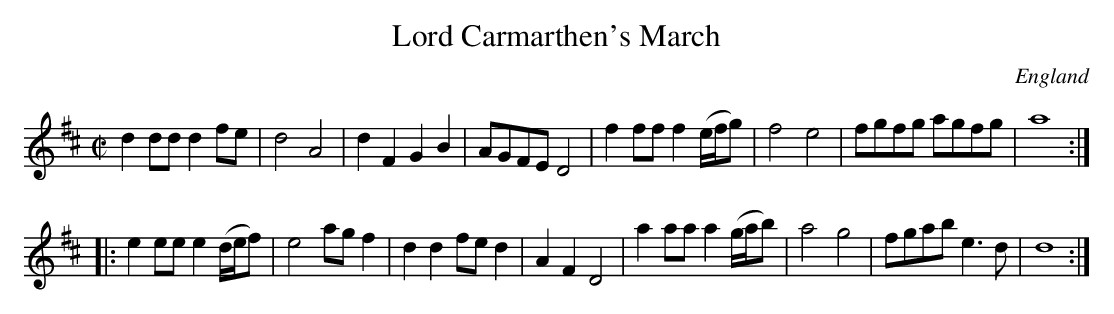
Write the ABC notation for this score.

X:1
T:Lord Carmarthen's March
L:1/8
M:C|
O:England
K:D major
d2dd d2fe      | d4 A4    | d2F2 G2B2 | AGFE D4 |\
f2ff f2(e/f/g) | f4 e4    | fgfg agfg | a8 ::
e2ee e2(d/e/f) | e4 ag f2 | d2d2 fed2 | A2F2 D4 |\
a2aa a2(g/a/b) | a4 g4    | fgab e3d  | d8 :|
